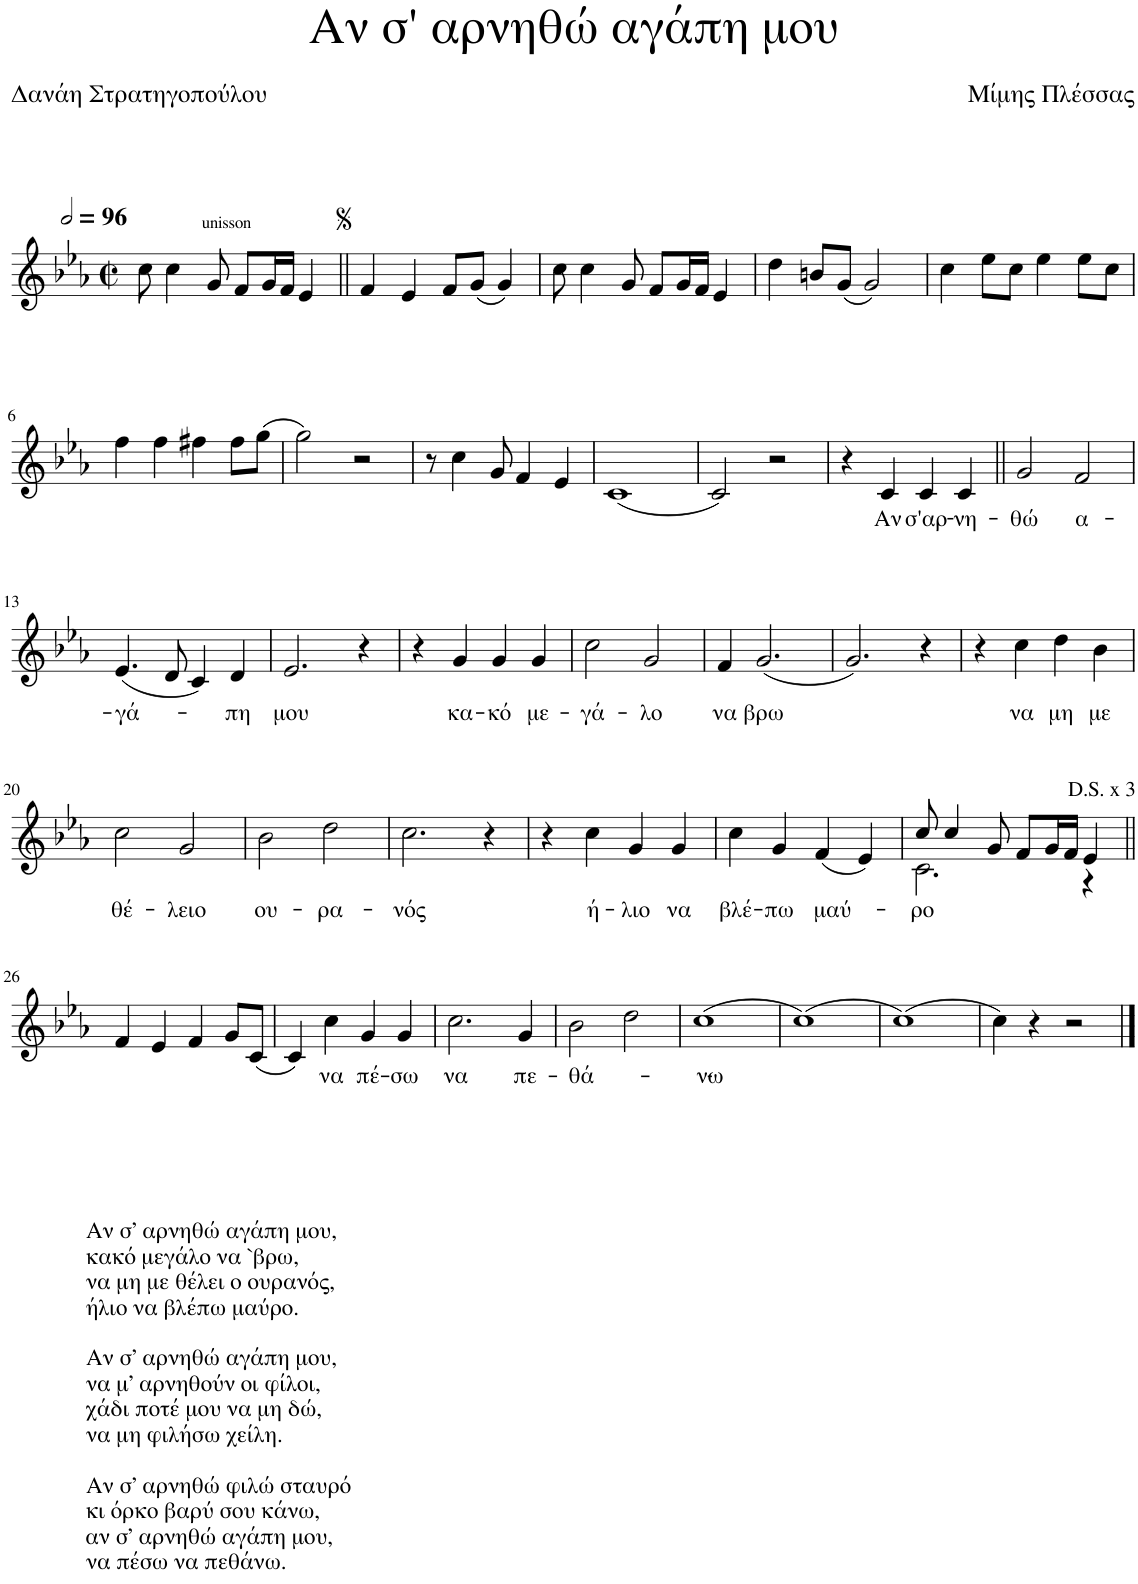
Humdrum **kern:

**kern	**text
*part1	*part1
*staff1	*staff1
*I"Πιάνο	*
*clefG2	*
*k[b-e-a-]	*
*M2/2	*
*met(c|)	*
*MM192	*
=1	=1
8cc\	.
4cc\	.
!LO:TX:a:t=unisson	!
8g/	.
8f/L	.
16g/L	.
16f/JJ	.
4e-/	.
=2||	=2||
4f/	.
4e-/	.
8f/L	.
(8g/J	.
4g/)	.
=3	=3
8cc\	.
4cc\	.
8g/	.
8f/L	.
16g/L	.
16f/JJ	.
4e-/	.
=4	=4
4dd\	.
8bn/L	.
(8g/J	.
2g/)	.
=5	=5
4cc\	.
8ee-\L	.
8cc\J	.
4ee-\	.
8ee-\L	.
8cc\J	.
!!LO:LB:g=z
=6	=6
4ff\	.
4ff\	.
4ff#X\	.
8ff#\L	.
(8gg\J	.
=7	=7
2gg\)	.
2r	.
=8	=8
8r	.
4cc\	.
8g/	.
4f/	.
4e-/	.
=9	=9
(1c	.
=10	=10
2c/)	.
2r	.
=11	=11
4r	.
!	!LO:LY:b
4c/	Αν
!	!LO:LY:b
4c/	σ'αρ-
!	!LO:LY:b
4c/	-νη-
=12||	=12||
!	!LO:LY:b
2g/	-θώ
!	!LO:LY:b
2f/	α-
!!LO:LB:g=z
=13	=13
!	!LO:LY:b
(4.e-/	-γά-
8d/	.
4c/)	.
!	!LO:LY:b
4d/	πη
=14	=14
!	!LO:LY:b
2.e-/	μου
4r	.
=15	=15
4r	.
!	!LO:LY:b
4g/	κα-
!	!LO:LY:b
4g/	-κό
!	!LO:LY:b
4g/	με-
=16	=16
!	!LO:LY:b
2cc\	-γά-
!	!LO:LY:b
2g/	-λο
=17	=17
!	!LO:LY:b
4f/	να
!	!LO:LY:b
(2.g/	βρω
=18	=18
2.g/)	.
4r	.
=19	=19
4r	.
!	!LO:LY:b
4cc\	να
!	!LO:LY:b
4dd\	μη
!	!LO:LY:b
4b-\	με
!!LO:LB:g=z
=20	=20
!	!LO:LY:b
2cc\	θέ-
!	!LO:LY:b
2g/	-λειο
=21	=21
!	!LO:LY:b
2b-\	ου-
!	!LO:LY:b
2dd\	-ρα-
=22	=22
!	!LO:LY:b
2.cc\	-νός
4r	.
=23	=23
4r	.
!	!LO:LY:b
4cc\	ή-
!	!LO:LY:b
4g/	-λιο
!	!LO:LY:b
4g/	να
=24	=24
!	!LO:LY:b
4cc\	βλέ-
!	!LO:LY:b
4g/	-πω
!	!LO:LY:b
(4f/	μαύ-
4e-/)	.
=25	=25
!	!LO:LY:b
*^	*
8cc/	2.c\	-ρο
4cc/	.	.
8g/	.	.
8f/L	.	.
16g/L	.	.
16f/JJ	.	.
4e-/	4r	.
*v	*v	*
!!LO:LB:g=z
=26||	=26||
4f/	.
4e-/	.
4f/	.
8g/L	.
(8c/J	.
=27	=27
4c/)	.
!	!LO:LY:b
4cc\	να
!	!LO:LY:b
4g/	πέ-
!	!LO:LY:b
4g/	-σω
=28	=28
!	!LO:LY:b
2.cc\	να
!	!LO:LY:b
4g/	πε-
=29	=29
!	!LO:LY:b
2b-\	-θά-
2dd\	.
=30	=30
!	!LO:LY:b
(1cc	-νω-
=31	=31
(1cc)	.
=32	=32
(1cc)	.
=33	=33
!LO:TX:b:t=Αν σ’ αρνηθώ αγάπη μου,	!
!LO:TX:b:t=κακό μεγάλο να `βρω,	!
!LO:TX:b:t=να μη με θέλει ο ουρανός,	!
!LO:TX:b:t=ήλιο να βλέπω μαύρο.	!
!LO:TX:b:t=Αν σ’ αρνηθώ αγάπη μου,	!
!LO:TX:b:t=να μ’ αρνηθούν οι φίλοι,	!
!LO:TX:b:t=χάδι ποτέ μου να μη δώ,	!
!LO:TX:b:t=να μη φιλήσω χείλη.	!
!LO:TX:b:t=Αν σ’ αρνηθώ φιλώ σταυρό	!
!LO:TX:b:t=κι όρκο βαρύ σου κάνω,	!
!LO:TX:b:t=αν σ’ αρνηθώ αγάπη μου,	!
!LO:TX:b:t=να πέσω να πεθάνω.	!
4cc\)	.
4r	.
2r	.
==	==
*-	*-
